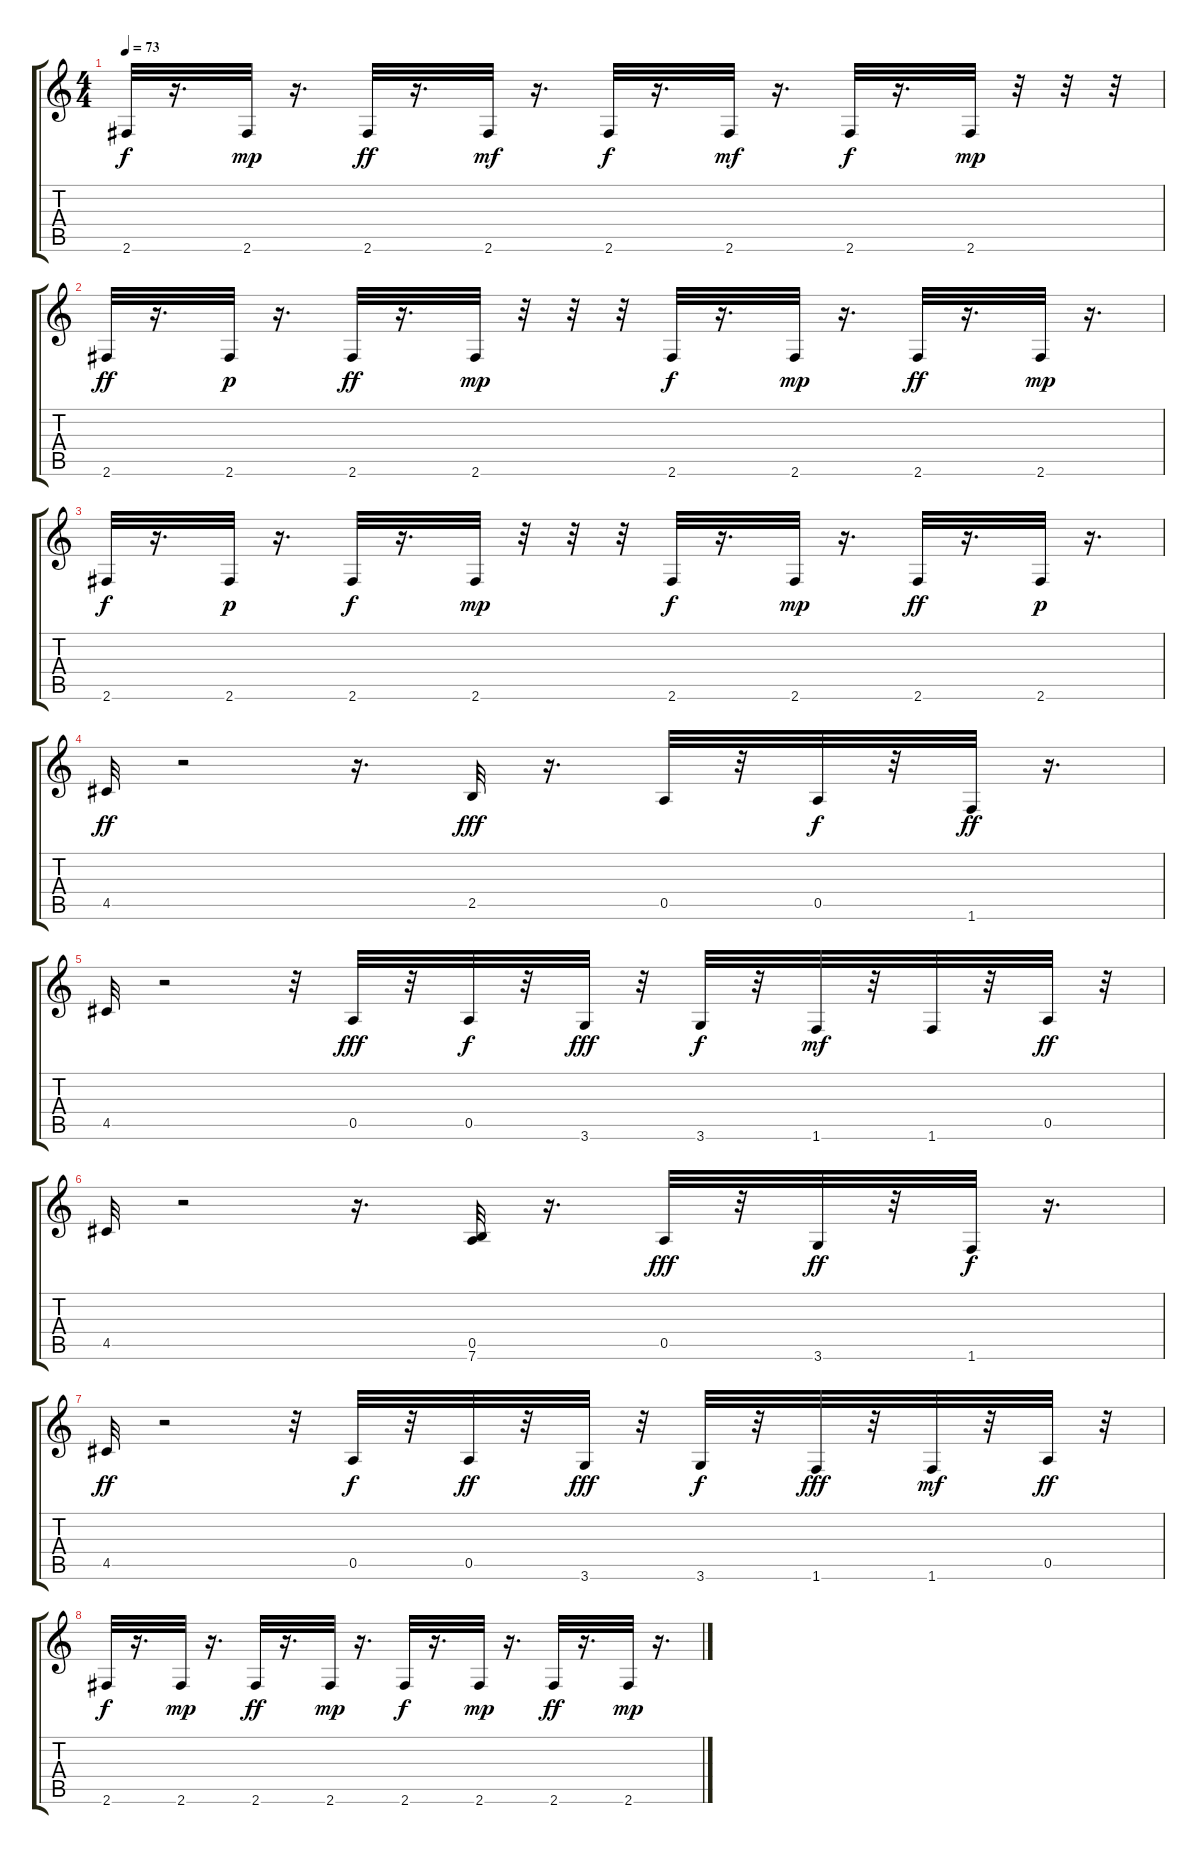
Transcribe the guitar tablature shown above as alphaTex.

\track "" {instrument acousticguitarnylon}
\staff {score tabs}
\tuning (E4 B3 G3 D3 A2 E2) {hide}
\ts (4 4)
\tempo 73
\clef g2
\ks c
2.6.32{dy f} r.16{d} 2.6.32{dy mp} r.16{d} 2.6.32{dy ff} r.16{d} 2.6.32{dy mf} r.16{d} 2.6.32{dy f} r.16{d} 2.6.32{dy mf} r.16{d} 2.6.32{dy f} r.16{d} 2.6.32{dy mp} r.32 r.32 r.32 |
2.6.32{dy ff} r.16{d} 2.6.32{dy p} r.16{d} 2.6.32{dy ff} r.16{d} 2.6.32{dy mp} r.32 r.32 r.32 2.6.32{dy f} r.16{d} 2.6.32{dy mp} r.16{d} 2.6.32{dy ff} r.16{d} 2.6.32{dy mp} r.16{d} |
2.6.32{dy f} r.16{d} 2.6.32{dy p} r.16{d} 2.6.32{dy f} r.16{d} 2.6.32{dy mp} r.32 r.32 r.32 2.6.32{dy f} r.16{d} 2.6.32{dy mp} r.16{d} 2.6.32{dy ff} r.16{d} 2.6.32{dy p} r.16{d} |
4.5.32{dy ff} r.2 r.16{d} 2.5.32{dy fff} r.16{d} 0.5.32 r.32 0.5.32{dy f} r.32 1.6.32{dy ff} r.16{d} |
4.5.32 r.2 r.32 0.5.32{dy fff} r.32 0.5.32{dy f} r.32 3.6.32{dy fff} r.32 3.6.32{dy f} r.32 1.6.32{dy mf} r.32 1.6.32 r.32 0.5.32{dy ff} r.32 |
4.5.32 r.2 r.16{d} (0.5 7.6).32 r.16{d} 0.5.32{dy fff} r.32 3.6.32{dy ff} r.32 1.6.32{dy f} r.16{d} |
4.5.32{dy ff} r.2 r.32 0.5.32{dy f} r.32 0.5.32{dy ff} r.32 3.6.32{dy fff} r.32 3.6.32{dy f} r.32 1.6.32{dy fff} r.32 1.6.32{dy mf} r.32 0.5.32{dy ff} r.32 |
2.6.32{dy f} r.16{d} 2.6.32{dy mp} r.16{d} 2.6.32{dy ff} r.16{d} 2.6.32{dy mp} r.16{d} 2.6.32{dy f} r.16{d} 2.6.32{dy mp} r.16{d} 2.6.32{dy ff} r.16{d} 2.6.32{dy mp} r.16{d}
